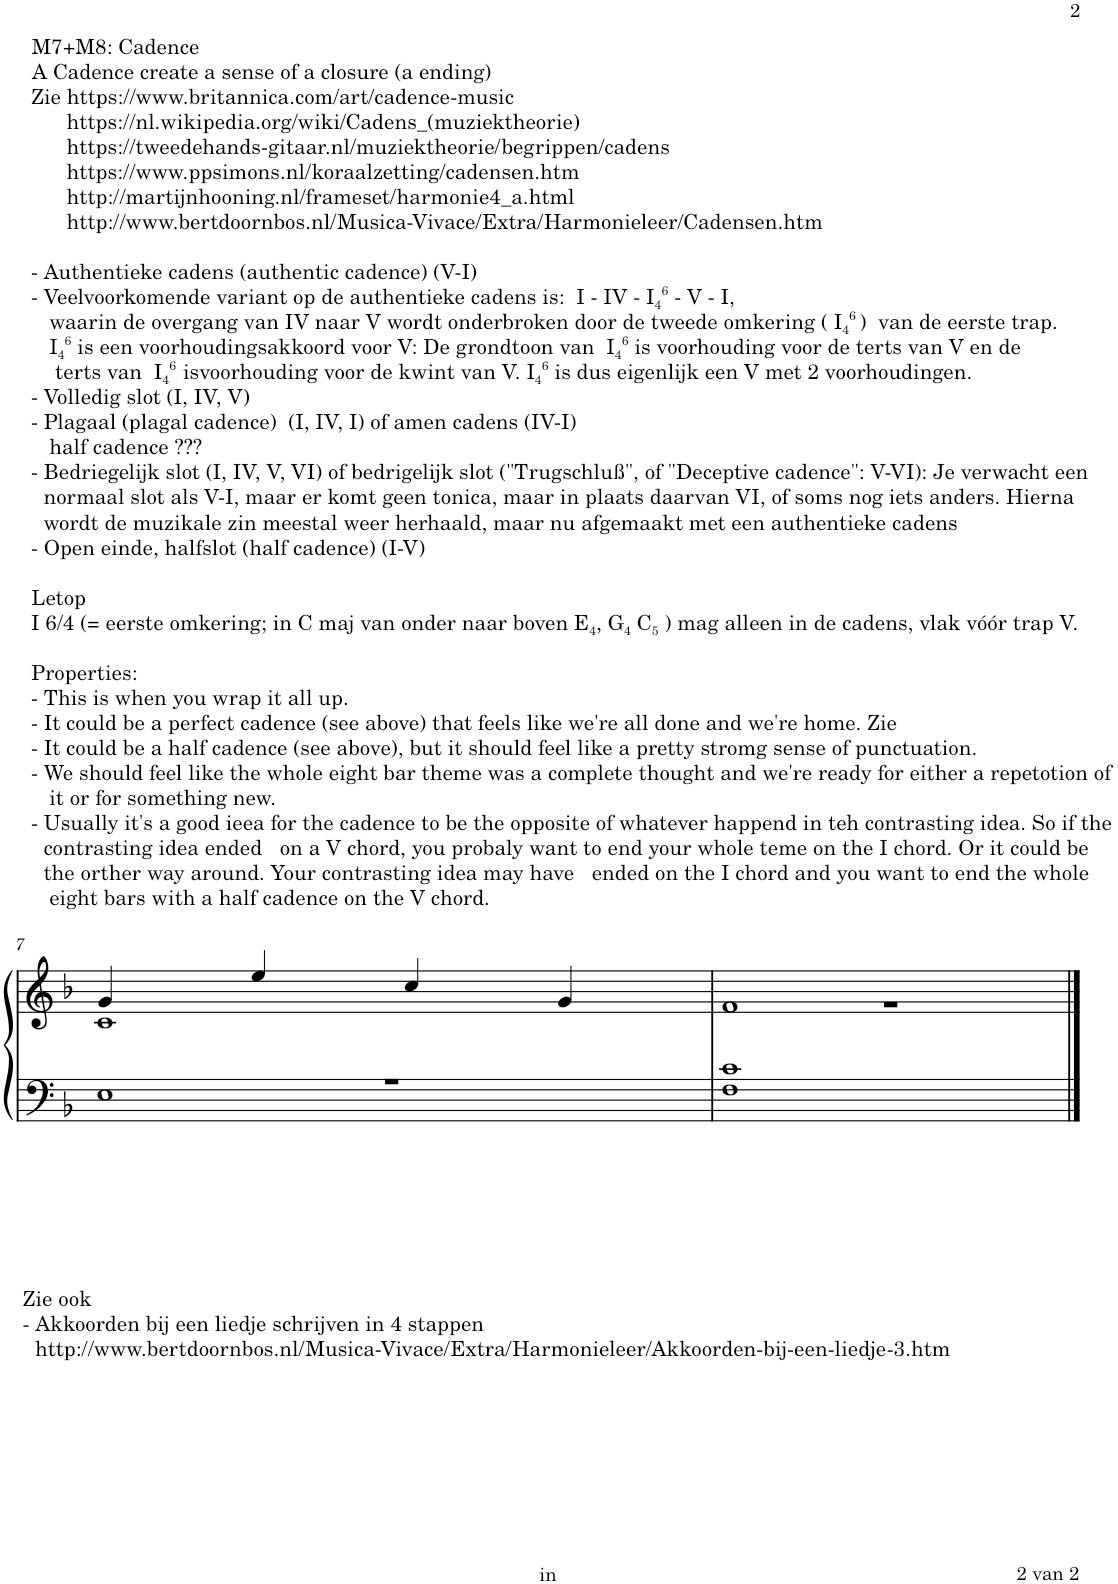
**kern	**kern
*part1	*part1
*staff2	*staff1
*I"Piano	*
*I'Pno.	*
!!LO:PB:g=z
*clefF4	*clefG2
*k[b-]	*k[b-]
*M4/4	*M4/4
=7	=7
*^	*^
!	!	!LO:TX:a:t=M7+M8&colon; Cadence	!
!	!	!LO:TX:a:t=A Cadence create a sense of a closure (a ending)	!
!	!	!LO:TX:a:t=Zie https&colon;//www.britannica.com/art/cadence-music	!
!	!	!LO:TX:a:t=https&colon;//nl.wikipedia.org/wiki/Cadens_(muziektheorie)	!
!	!	!LO:TX:a:t=https&colon;//tweedehands-gitaar.nl/muziektheorie/begrippen/cadens	!
!	!	!LO:TX:a:t=https&colon;//www.ppsimons.nl/koraalzetting/cadensen.htm	!
!	!	!LO:TX:a:t=http&colon;//martijnhooning.nl/frameset/harmonie4_a.html	!
!	!	!LO:TX:a:t=http&colon;//www.bertdoornbos.nl/Musica-Vivace/Extra/Harmonieleer/Cadensen.htm	!
!	!	!LO:TX:a:t=- Authentieke cadens (authentic cadence) (V-I)	!
!	!	!LO:TX:a:t=- Veelvoorkomende variant op de authentieke cadens is&colon;  I - IV - I	!
!	!	!LO:TX:a:t=4	!
!	!	!LO:TX:a:t=6	!
!	!	!LO:TX:a:t=- V - I,	!
!	!	!LO:TX:a:t=waarin de overgang van IV naar V wordt onderbroken door de tweede omkering ( I	!
!	!	!LO:TX:a:t=4	!
!	!	!LO:TX:a:t=6	!
!	!	!LO:TX:a:t=)  van de eerste trap.	!
!	!	!LO:TX:a:t=I	!
!	!	!LO:TX:a:t=4	!
!	!	!LO:TX:a:t=6	!
!	!	!LO:TX:a:t=is een voorhoudingsakkoord voor V&colon; De grondtoon van  I	!
!	!	!LO:TX:a:t=4	!
!	!	!LO:TX:a:t=6	!
!	!	!LO:TX:a:t=is voorhouding voor de terts van V en de	!
!	!	!LO:TX:a:t=terts van  I	!
!	!	!LO:TX:a:t=4	!
!	!	!LO:TX:a:t=6	!
!	!	!LO:TX:a:t=isvoorhouding voor de kwint van V. I	!
!	!	!LO:TX:a:t=4	!
!	!	!LO:TX:a:t=6	!
!	!	!LO:TX:a:t=is dus eigenlijk een V met 2 voorhoudingen.	!
!	!	!LO:TX:a:t=- Volledig slot (I, IV, V)	!
!	!	!LO:TX:a:t=- Plagaal (plagal cadence)  (I, IV, I) of amen cadens (IV-I)	!
!	!	!LO:TX:a:t=half cadence ???	!
!	!	!LO:TX:a:t=- Bedriegelijk slot (I, IV, V, VI) of bedrigelijk slot ("Trugschluß", of "Deceptive cadence"&colon; V-VI)&colon; Je verwacht een	!
!	!	!LO:TX:a:t=normaal slot als V-I, maar er komt geen tonica, maar in plaats daarvan VI, of soms nog iets anders. Hierna	!
!	!	!LO:TX:a:t=wordt de muzikale zin meestal weer herhaald, maar nu afgemaakt met een authentieke cadens	!
!	!	!LO:TX:a:t=- Open einde, halfslot (half cadence) (I-V)	!
!	!	!LO:TX:a:t=Letop	!
!	!	!LO:TX:a:t=I 6/4 (= eerste omkering; in C maj van onder naar boven E	!
!	!	!LO:TX:a:t=4	!
!	!	!LO:TX:a:t=, G	!
!	!	!LO:TX:a:t=4	!
!	!	!LO:TX:a:t=C	!
!	!	!LO:TX:a:t=5	!
!	!	!LO:TX:a:t=) mag alleen in de cadens, vlak vóór trap V.	!
!	!	!LO:TX:a:t=Properties&colon;	!
!	!	!LO:TX:a:t=- This is when you wrap it all up.	!
!	!	!LO:TX:a:t=- It could be a perfect cadence (see above) that feels like we're all done and we're home. Zie	!
!	!	!LO:TX:a:t=- It could be a half cadence (see above), but it should feel like a pretty stromg sense of punctuation.	!
!	!	!LO:TX:a:t=- We should feel like the whole eight bar theme was a complete thought and we're ready for either a repetotion of	!
!	!	!LO:TX:a:t=it or for something new.	!
!	!	!LO:TX:a:t=- Usually it's a good ieea for the cadence to be the opposite of whatever happend in teh contrasting idea. So if the	!
!	!	!LO:TX:a:t=contrasting idea ended   on a V chord, you probaly want to end your whole teme on the I chord. Or it could be	!
!	!	!LO:TX:a:t=the orther way around. Your contrasting idea may have   ended on the I chord and you want to end the whole	!
!	!	!LO:TX:a:t=eight bars with a half cadence on the V chord.	!
!LO:TX:b:t=Zie ook	!	!	!
!LO:TX:b:t=- Akkoorden bij een liedje schrijven in 4 stappen	!	!	!
!LO:TX:b:t=http&colon;//www.bertdoornbos.nl/Musica-Vivace/Extra/Harmonieleer/Akkoorden-bij-een-liedje-3.htm	!	!	!
1r	1E	4g/	1c
.	.	4ee/	.
.	.	4cc/	.
.	.	4g/	.
*v	*v	*	*
=8	=8	=8
1F 1c	1f	1r
*	*v	*v
==	==
*-	*-
